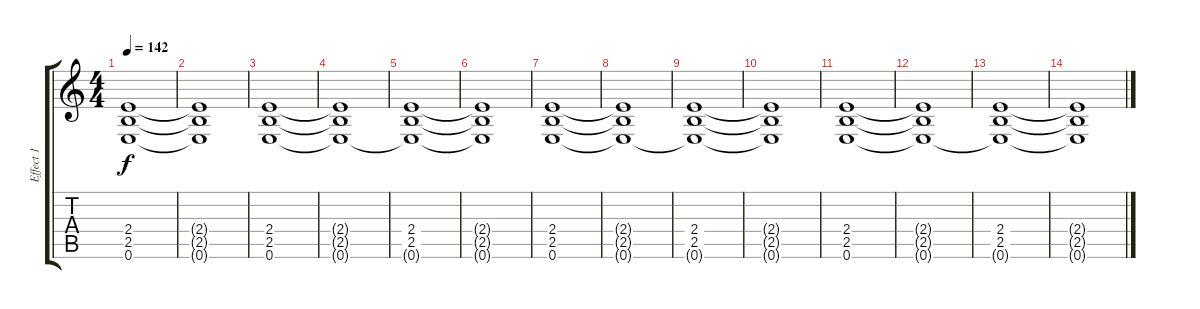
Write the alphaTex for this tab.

\track ("Effect 1" "Effect 1") {instrument distortionguitar}
\staff {score tabs}
\tuning (E4 B3 G3 D3 A2 E2) {hide}
\ts (4 4)
\tempo 142
\clef g2
\ks c
(2.4 2.5 0.6{t}).1{dy f} |
(2.4{t} 2.5{t} 0.6{t}).1 |
(2.4 2.5 0.6).1 |
(2.4{t} 2.5{t} 0.6{t}).1 |
(2.4 2.5 0.6{t}).1 |
(2.4{t} 2.5{t} 0.6{t}).1 |
(2.4 2.5 0.6).1 |
(2.4{t} 2.5{t} 0.6{t}).1 |
(2.4 2.5 0.6{t}).1 |
(2.4{t} 2.5{t} 0.6{t}).1 |
(2.4 2.5 0.6).1 |
(2.4{t} 2.5{t} 0.6{t}).1 |
(2.4 2.5 0.6{t}).1 |
(2.4{t} 2.5{t} 0.6{t}).1
